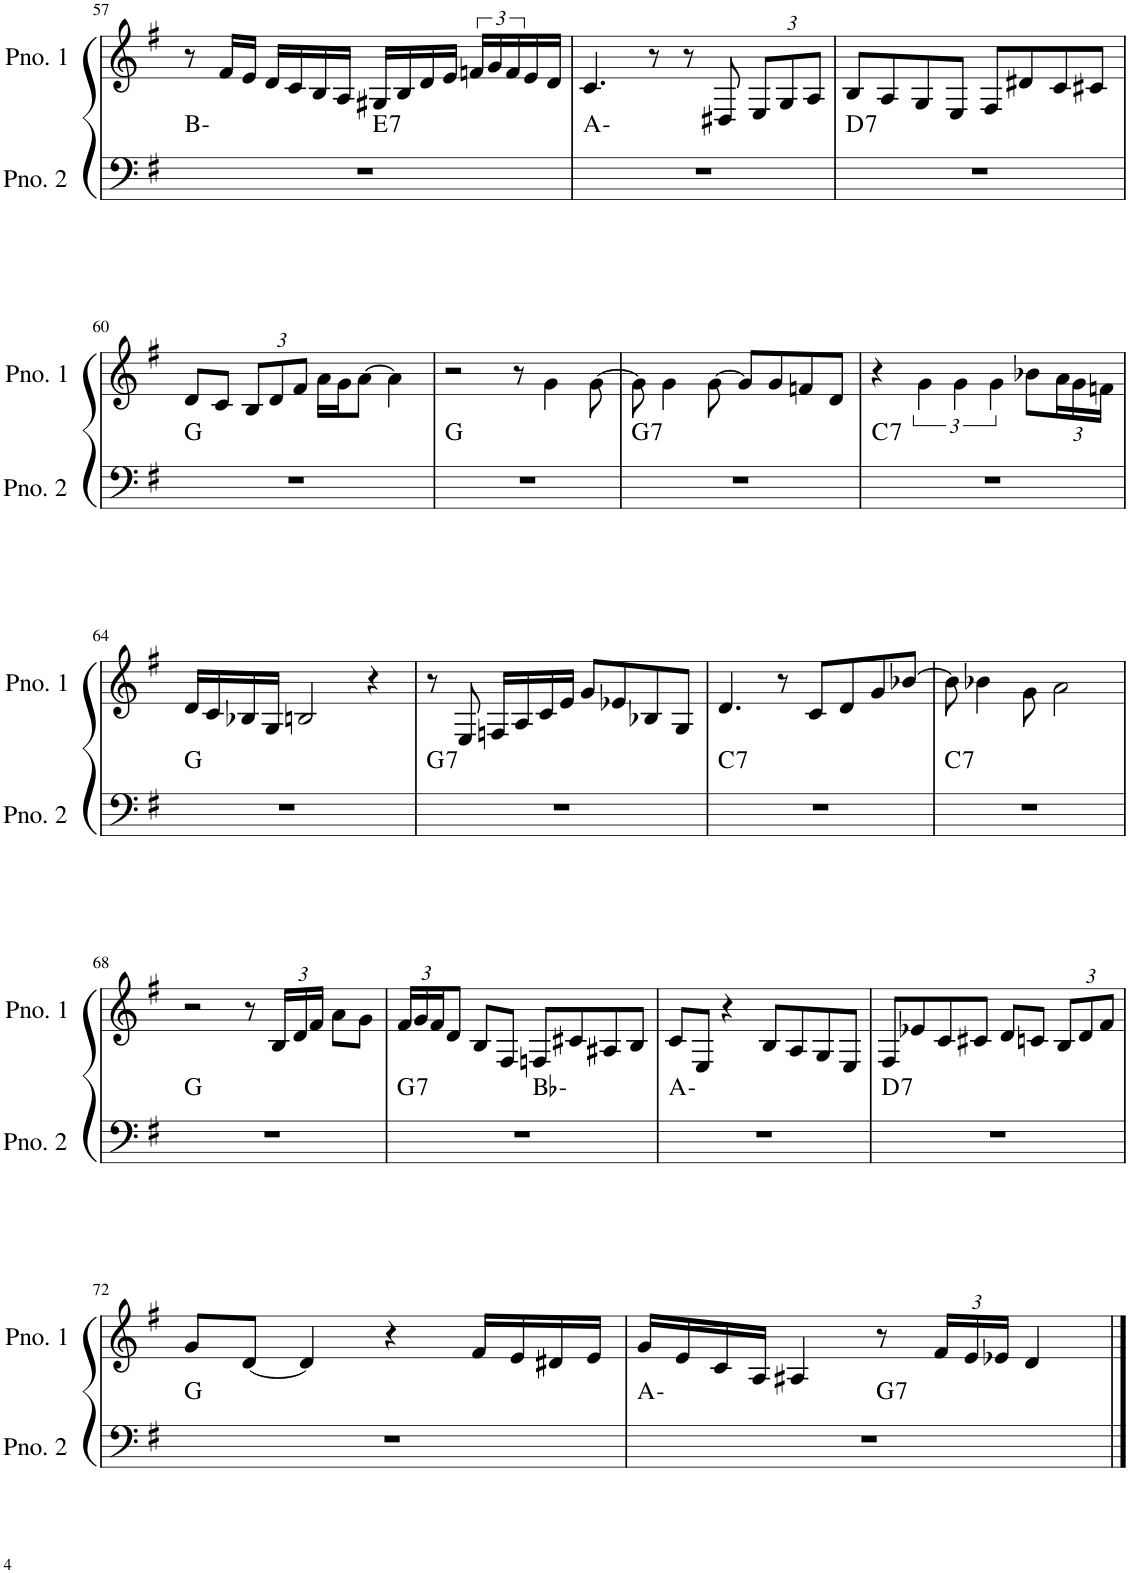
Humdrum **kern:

**kern	**harte	**kern
*part2	*part2	*part1
*staff2	*	*staff1
*I"ピアノ 2	*	*I"ピアノ 1
!!LO:PB:g=z
*clefF4	*	*clefG2
*k[f#]	*	*k[f#]
*M4/4	*	*M4/4
=57	=57	=57
*^	*	*
1r	2ryy	B:min	8r
.	.	.	16f#/LL
.	.	.	16e/JJ
.	.	.	16d/LL
.	.	.	16c/
.	.	.	16B/
.	.	.	16A/JJ
!	!	!LO:H:kt=7	!
.	2ryy	E:7	16G#X/LL
.	.	.	16B/
.	.	.	16d/
.	.	.	16e/JJ
.	.	.	24fn/LL
.	.	.	24g/
.	.	.	24f/
.	.	.	16e/
.	.	.	16d/JJ
*v	*v	*	*
=58	=58	=58
1r	A:min	4.c/
.	.	8r
.	.	8r
.	.	8D#X/
*	*	*Xbrackettup
.	.	12E/L
.	.	12G/
.	.	12A/J
=59	=59	=59
!	!LO:H:kt=7	!
1r	D:7	8B/L
.	.	8A/
.	.	8G/
.	.	8E/J
.	.	8F#/L
.	.	8d#X/
.	.	8c/
.	.	8c#X/J
!!LO:LB:g=z
=60	=60	=60
1r	G:maj	8d/L
.	.	8c/J
.	.	12B/L
.	.	12d/
.	.	12f#/J
.	.	16a\LL
.	.	16g\J
.	.	[8a\J
.	.	4a\]
=61	=61	=61
1r	G:maj	2r
.	.	8r
.	.	4g\
.	.	[8g\
=62	=62	=62
!	!LO:H:kt=7	!
1r	G:7	8g\]
.	.	4g\
.	.	[8g\
.	.	8g/L]
.	.	8g/
.	.	8fn/
.	.	8d/J
=63	=63	=63
!	!LO:H:kt=7	!
1r	C:7	4r
*	*	*brackettup
.	.	6g\
.	.	6g\
.	.	6g\
.	.	8b-X\L
*	*	*Xbrackettup
.	.	24a\L
.	.	24g\
.	.	24fn\JJ
!!LO:LB:g=z
=64	=64	=64
1r	G:maj	16d/LL
.	.	16c/
.	.	16B-X/
.	.	16G/JJ
.	.	2Bn/
.	.	4r
=65	=65	=65
!	!LO:H:kt=7	!
1r	G:7	8r
.	.	8E/
.	.	16Fn/LL
.	.	16A/
.	.	16c/
.	.	16e/JJ
.	.	8g/L
.	.	8e-X/
.	.	8B-X/
.	.	8G/J
=66	=66	=66
!	!LO:H:kt=7	!
1r	C:7	4.d/
.	.	8r
.	.	8c/L
.	.	8d/
.	.	8g/
.	.	[8b-X/J
=67	=67	=67
!	!LO:H:kt=7	!
1r	C:7	8b-\]
.	.	4b-X\
.	.	8g\
.	.	2a\
!!LO:LB:g=z
=68	=68	=68
1r	G:maj	2r
.	.	8r
.	.	24B/LL
.	.	24d/
.	.	24f#/JJ
.	.	8a\L
.	.	8g\J
=69	=69	=69
!	!LO:H:kt=7	!
*^	*	*
1r	2ryy	G:7	24f#/LL
.	.	.	24g/
.	.	.	24f#/J
.	.	.	8d/J
.	.	.	8B/L
.	.	.	8F#/J
.	2ryy	Bb:min	8Fn/L
.	.	.	8c#X/
.	.	.	8A#X/
.	.	.	8B/J
*v	*v	*	*
=70	=70	=70
1r	A:min	8c/L
.	.	8E/J
.	.	4r
.	.	8B/L
.	.	8A/
.	.	8G/
.	.	8E/J
=71	=71	=71
!	!LO:H:kt=7	!
1r	D:7	8F#/L
.	.	8e-X/
.	.	8c/
.	.	8c#X/J
.	.	8d/L
.	.	8cn/J
.	.	12B/L
.	.	12d/
.	.	12f#/J
!!LO:LB:g=z
=72	=72	=72
1r	G:maj	8g/L
.	.	[8d/J
.	.	4d/]
.	.	4r
.	.	16f#/LL
.	.	16e/
.	.	16d#X/
.	.	16e/JJ
=73	=73	=73
*^	*	*
1r	2ryy	A:min	16g/LL
.	.	.	16e/
.	.	.	16c/
.	.	.	16A/JJ
.	.	.	4A#X/
!	!	!LO:H:kt=7	!
.	2ryy	G:7	8r
.	.	.	24f#/LL
.	.	.	24e/
.	.	.	24e-X/JJ
.	.	.	4d/
*v	*v	*	*
==	==	==
*-	*-	*-
